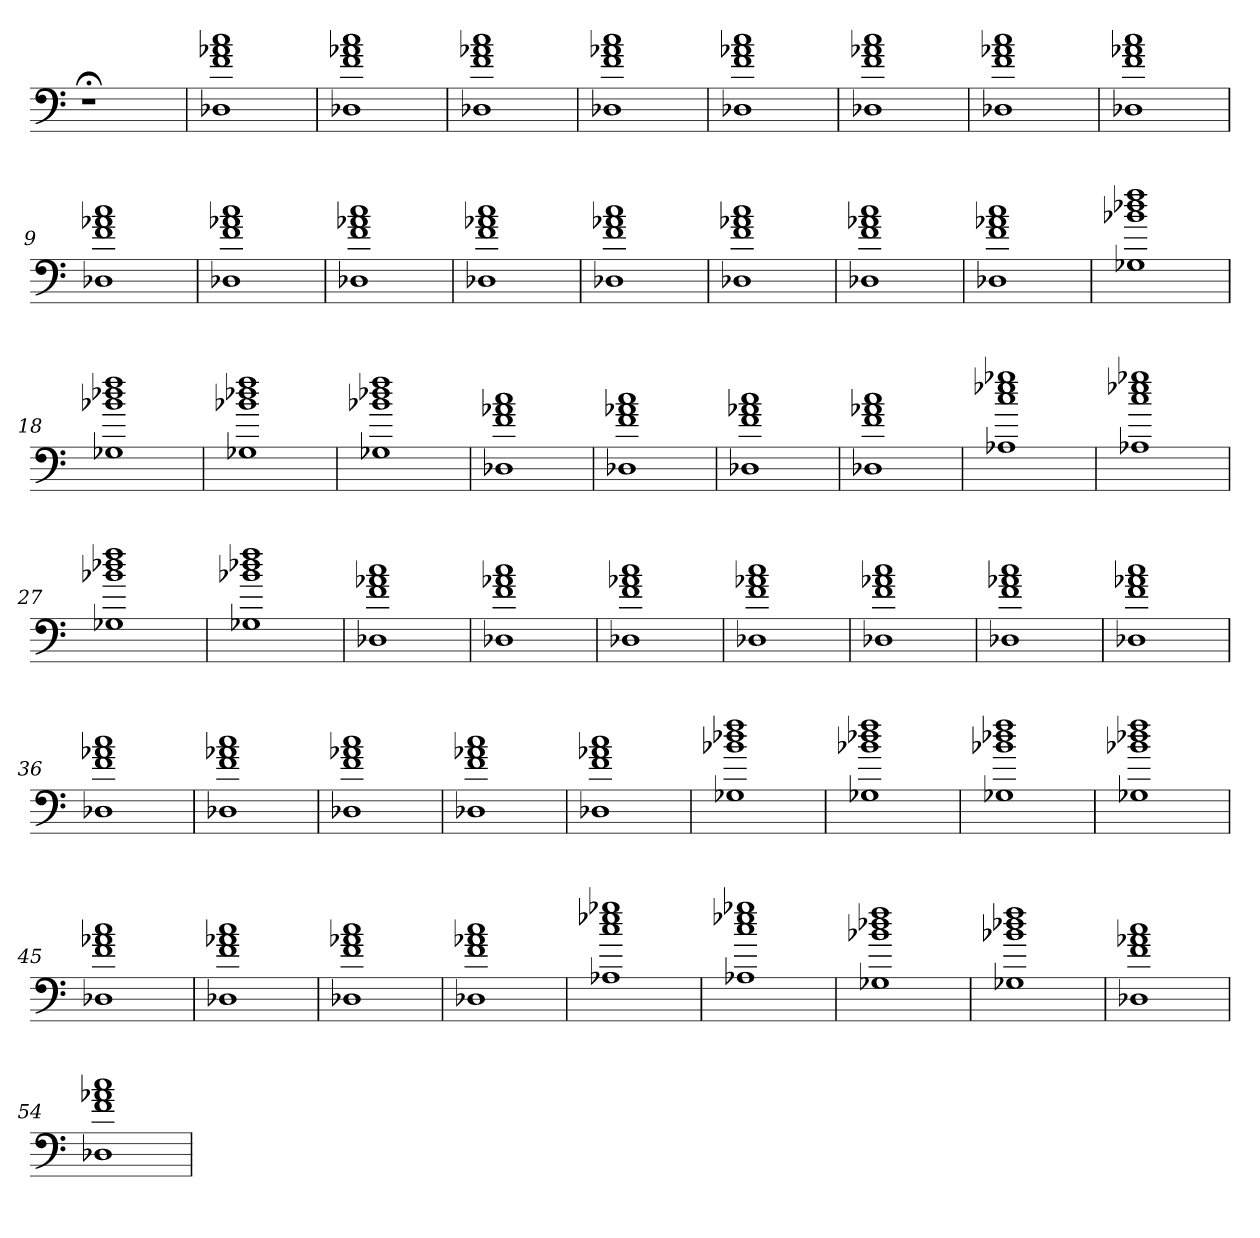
**kern
*part1
*staff1
=
1r;<
=1
1D-X 1f 1a-X 1cc
=2
1D-X 1f 1a-X 1cc
=3
1D-X 1f 1a-X 1cc
=4
1D-X 1f 1a-X 1cc
=5
1D-X 1f 1a-X 1cc
=6
1D-X 1f 1a-X 1cc
=7
1D-X 1f 1a-X 1cc
=8
1D-X 1f 1a-X 1cc
=9
1D-X 1f 1a-X 1cc
=10
1D-X 1f 1a-X 1cc
=11
1D-X 1f 1a-X 1cc
=12
1D-X 1f 1a-X 1cc
=13
1D-X 1f 1a-X 1cc
=14
1D-X 1f 1a-X 1cc
=15
1D-X 1f 1a-X 1cc
=16
1D-X 1f 1a-X 1cc
=17
1G-X 1b-X 1dd-X 1ff
=18
1G-X 1b-X 1dd-X 1ff
=19
1G-X 1b-X 1dd-X 1ff
=20
1G-X 1b-X 1dd-X 1ff
=21
1D-X 1f 1a-X 1cc
=22
1D-X 1f 1a-X 1cc
=23
1D-X 1f 1a-X 1cc
=24
1D-X 1f 1a-X 1cc
=25
1A-X 1cc 1ee-X 1gg-X
=26
1A-X 1cc 1ee-X 1gg-X
=27
1G-X 1b-X 1dd-X 1ff
=28
1G-X 1b-X 1dd-X 1ff
=29
1D-X 1f 1a-X 1cc
=30
1D-X 1f 1a-X 1cc
=31
1D-X 1f 1a-X 1cc
=32
1D-X 1f 1a-X 1cc
=33
1D-X 1f 1a-X 1cc
=34
1D-X 1f 1a-X 1cc
=35
1D-X 1f 1a-X 1cc
=36
1D-X 1f 1a-X 1cc
=37
1D-X 1f 1a-X 1cc
=38
1D-X 1f 1a-X 1cc
=39
1D-X 1f 1a-X 1cc
=40
1D-X 1f 1a-X 1cc
=41
1G-X 1b-X 1dd-X 1ff
=42
1G-X 1b-X 1dd-X 1ff
=43
1G-X 1b-X 1dd-X 1ff
=44
1G-X 1b-X 1dd-X 1ff
=45
1D-X 1f 1a-X 1cc
=46
1D-X 1f 1a-X 1cc
=47
1D-X 1f 1a-X 1cc
=48
1D-X 1f 1a-X 1cc
=49
1A-X 1cc 1ee-X 1gg-X
=50
1A-X 1cc 1ee-X 1gg-X
=51
1G-X 1b-X 1dd-X 1ff
=52
1G-X 1b-X 1dd-X 1ff
=53
1D-X 1f 1a-X 1cc
=54
1D-X 1f 1a-X 1cc
=
*-
